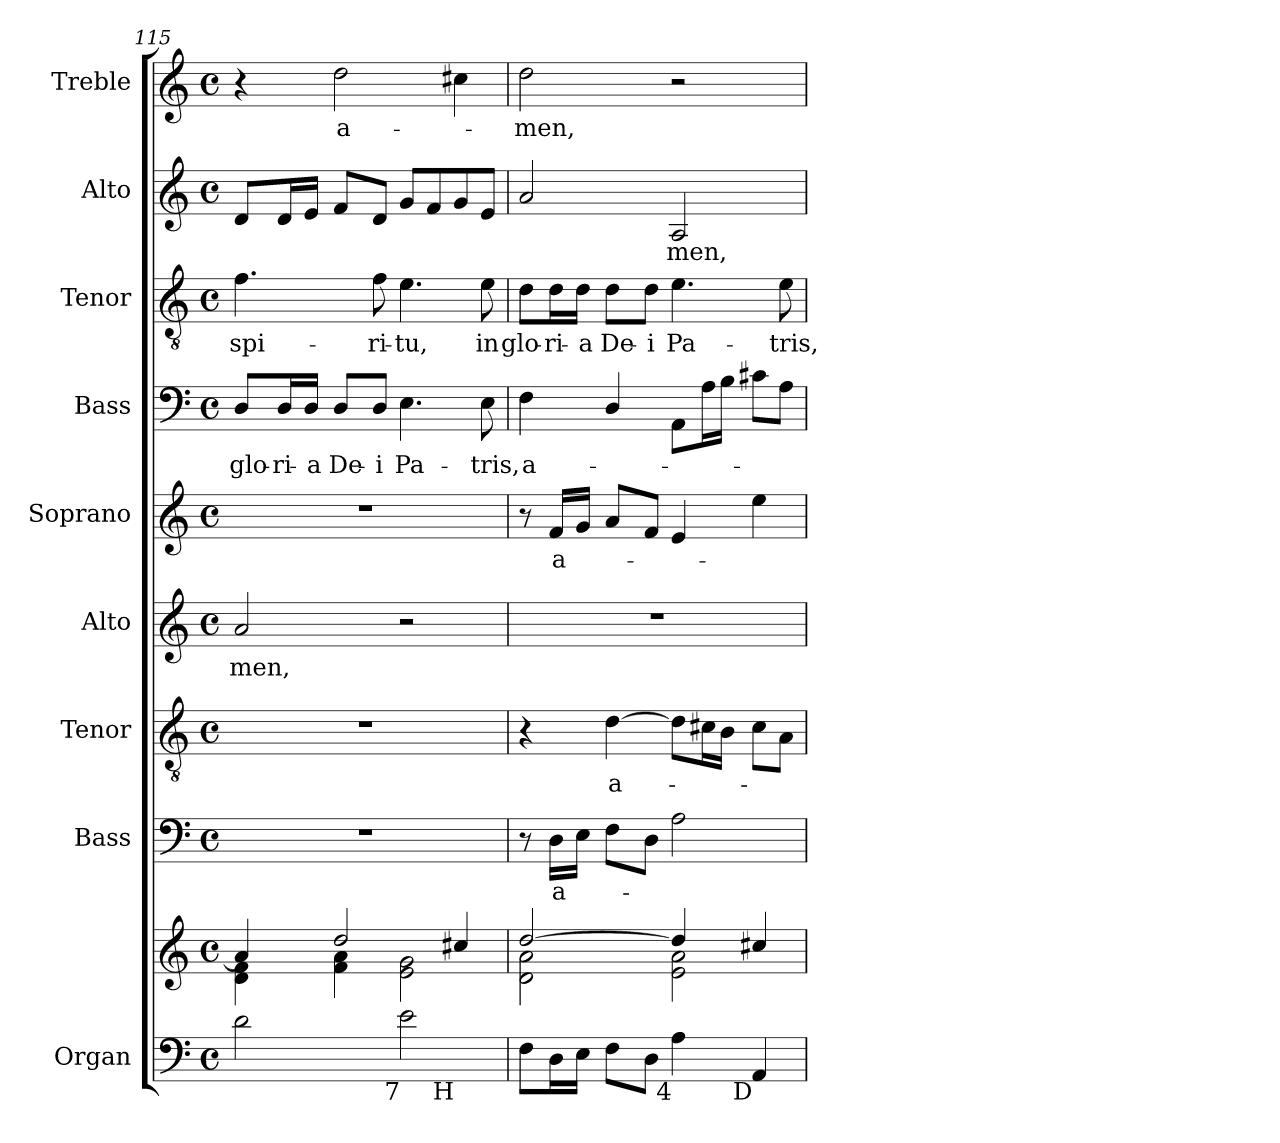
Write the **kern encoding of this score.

**kern	**kern	**kern	**text	**kern	**text	**kern	**text	**kern	**text	**kern	**text	**kern	**text	**kern	**text	**kern	**text
*part9	*part9	*part8	*part8	*part7	*part7	*part6	*part6	*part5	*part5	*part4	*part4	*part3	*part3	*part2	*part2	*part1	*part1
*staff10	*staff9	*staff8	*staff8	*staff7	*staff7	*staff6	*staff6	*staff5	*staff5	*staff4	*staff4	*staff3	*staff3	*staff2	*staff2	*staff1	*staff1
*I"Organ	*	*I"Bass	*	*I"Tenor	*	*I"Alto	*	*I"Soprano	*	*I"Bass	*	*I"Tenor	*	*I"Alto	*	*I"Treble	*
*I'Org.	*	*I'B.	*	*I'T.	*	*I'A.	*	*I'S.	*	*I'B.	*	*I'T.	*	*I'A.	*	*I'Tr.	*
*clefF4	*clefG2	*clefF4	*	*clefGv2	*	*clefG2	*	*clefG2	*	*clefF4	*	*clefGv2	*	*clefG2	*	*clefG2	*
*	*	*	*	*ITrd7c12	*	*	*	*	*	*	*	*ITrd7c12	*	*	*	*	*
*k[]	*k[]	*k[]	*	*k[]	*	*k[]	*	*k[]	*	*k[]	*	*k[]	*	*k[]	*	*k[]	*
*C:	*C:	*C:	*	*C:	*	*C:	*	*C:	*	*C:	*	*C:	*	*C:	*	*C:	*
*M4/4	*M4/4	*M4/4	*	*M4/4	*	*M4/4	*	*M4/4	*	*M4/4	*	*M4/4	*	*M4/4	*	*M4/4	*
*met(c)	*met(c)	*met(c)	*	*met(c)	*	*met(c)	*	*met(c)	*	*met(c)	*	*met(c)	*	*met(c)	*	*met(c)	*
=115	=115	=115	=115	=115	=115	=115	=115	=115	=115	=115	=115	=115	=115	=115	=115	=115	=115
*	*^	*	*	*	*	*	*	*	*	*	*	*	*	*	*	*	*
!	!	!	!	!	!	!	!	!LO:LY:b:color=#000000	!	!	!	!	!	!	!	!	!	!
!	!	!	!	!	!	!	!	!	!	!	!	!LO:LY:b:color=#000000	!	!	!	!	!	!
!	!	!	!	!	!	!	!	!	!	!	!	!	!	!LO:LY:b:color=#000000	!	!	!	!
*^	*	*	*	*	*	*	*	*	*	*	*	*	*	*	*	*	*	*
2di\	2.ryy	4ai/]	4di\ 4fi	1r	.	1r	.	2ai/	-men,	1r	.	8Di/L	glo-	4.Fi\	spi-	8di/L	.	4r	.
!	!	!	!	!	!	!	!	!	!	!	!	!	!LO:LY:b:color=#000000	!	!	!	!	!	!
.	.	.	.	.	.	.	.	.	.	.	.	16Di/L	-ri-	.	.	16di/L	.	.	.
!	!	!	!	!	!	!	!	!	!	!	!	!	!LO:LY:b:color=#000000	!	!	!	!	!	!
.	.	.	.	.	.	.	.	.	.	.	.	16Di/JJ	-a	.	.	16ei/JJ	.	.	.
!	!	!	!	!	!	!	!	!	!	!	!	!	!LO:LY:b:color=#000000	!	!	!	!	!	!
!	!	!	!	!	!	!	!	!	!	!	!	!	!	!	!	!	!	!	!LO:LY:b:color=#000000
.	.	2ddi/	4fi\ 4ai	.	.	.	.	.	.	.	.	8Di/L	De-	.	.	8fi/L	.	2ddi\	a-
!	!	!	!	!	!	!	!	!	!	!	!	!	!LO:LY:b:color=#000000	!	!	!	!	!	!
!	!	!	!	!	!	!	!	!	!	!	!	!	!	!	!LO:LY:b:color=#000000	!	!	!	!
.	.	.	.	.	.	.	.	.	.	.	.	8Di/J	-i	8Fi\	-ri-	8di/J	.	.	.
!	!	!	!	!	!	!	!	!	!	!	!	!	!LO:LY:b:color=#000000	!	!	!	!	!	!
!LO:TX:b:rj:t=7	!	!	!	!	!	!	!	!	!	!	!	!	!	!	!	!	!	!	!
!	!	!	!	!	!	!	!	!	!	!	!	!	!	!	!LO:LY:b:color=#000000	!	!	!	!
2ei\	.	.	2ei\ 2gi	.	.	.	.	2r	.	.	.	4.Ei\	Pa-	4.Ei\	-tu,	8gi/L	.	.	.
.	.	.	.	.	.	.	.	.	.	.	.	.	.	.	.	8fi/	.	.	.
!	!LO:TX:b:rj:t=H	!	!	!	!	!	!	!	!	!	!	!	!	!	!	!	!	!	!
.	4ryy	4cc#Xi/	.	.	.	.	.	.	.	.	.	.	.	.	.	8gi/	.	4cc#Xi\	.
!	!	!	!	!	!	!	!	!	!	!	!	!	!LO:LY:b:color=#000000	!	!	!	!	!	!
!	!	!	!	!	!	!	!	!	!	!	!	!	!	!	!LO:LY:b:color=#000000	!	!	!	!
.	.	.	.	.	.	.	.	.	.	.	.	8Ei\	-tris,	8Ei\	in	8ei/J	.	.	.
*v	*v	*	*	*	*	*	*	*	*	*	*	*	*	*	*	*	*	*	*
=116	=116	=116	=116	=116	=116	=116	=116	=116	=116	=116	=116	=116	=116	=116	=116	=116	=116	=116
*^	*	*	*	*	*	*	*	*	*	*	*	*	*	*	*	*	*	*
!	!	!	!	!	!	!	!	!	!	!	!	!	!LO:LY:b:color=#000000	!	!	!	!	!	!
*v	*v	*	*	*	*	*	*	*	*	*	*	*	*	*	*	*	*	*	*
*^	*	*	*	*	*	*	*	*	*	*	*	*	*	*	*	*	*	*
!	!	!	!	!	!	!	!	!	!	!	!	!	!	!	!LO:LY:b:color=#000000	!	!	!	!
*v	*v	*	*	*	*	*	*	*	*	*	*	*	*	*	*	*	*	*	*
*^	*	*	*	*	*	*	*	*	*	*	*	*	*	*	*	*	*	*
!	!	!	!	!	!	!	!	!	!	!	!	!	!	!	!	!	!	!	!LO:LY:b:color=#000000
*v	*v	*	*	*	*	*	*	*	*	*	*	*	*	*	*	*	*	*	*
8Fi\L	[2ddi/	2di\ 2ai	8r	.	4r	.	1r	.	8r	.	4Fi\	a-	8Di\L	glo-	2ai/	.	2ddi\	-men,
!	!	!	!	!LO:LY:b:color=#000000	!	!	!	!	!	!	!	!	!	!	!	!	!	!
!	!	!	!	!	!	!	!	!	!	!LO:LY:b:color=#000000	!	!	!	!	!	!	!	!
!	!	!	!	!	!	!	!	!	!	!	!	!	!	!LO:LY:b:color=#000000	!	!	!	!
16Di\L	.	.	16Di\LL	a-	.	.	.	.	16fi/LL	a-	.	.	16Di\L	-ri-	.	.	.	.
!	!	!	!	!	!	!	!	!	!	!	!	!	!	!LO:LY:b:color=#000000	!	!	!	!
16Ei\JJ	.	.	16Ei\JJ	.	.	.	.	.	16gi/JJ	.	.	.	16Di\JJ	-a	.	.	.	.
!	!	!	!	!	!	!LO:LY:b:color=#000000	!	!	!	!	!	!	!	!	!	!	!	!
!	!	!	!	!	!	!	!	!	!	!	!	!	!	!LO:LY:b:color=#000000	!	!	!	!
8Fi\L	.	.	8Fi\L	.	[4Di\	a-	.	.	8ai/L	.	4Di/	.	8Di\L	De-	.	.	.	.
!	!	!	!	!	!	!	!	!	!	!	!	!	!	!LO:LY:b:color=#000000	!	!	!	!
8Di\J	.	.	8Di\J	.	.	.	.	.	8fi/J	.	.	.	8Di\J	-i	.	.	.	.
!	!	!	!	!	!	!	!	!	!	!	!	!	!	!LO:LY:b:color=#000000	!	!	!	!
!LO:TX:b:rj:t=4	!	!	!	!	!	!	!	!	!	!	!	!	!	!	!	!	!	!
!	!	!	!	!	!	!	!	!	!	!	!	!	!	!	!	!LO:LY:b:color=#000000	!	!
4Ai\	4ddi/]	2ei\ 2ai	2Ai\	.	8Di\L]	.	.	.	4ei/	.	8AAi\L	.	4.Ei\	Pa-	2Ai/	-men,	2r	.
.	.	.	.	.	16C#Xi\L	.	.	.	.	.	16Ai\L	.	.	.	.	.	.	.
.	.	.	.	.	16BBi\JJ	.	.	.	.	.	16Bi\JJ	.	.	.	.	.	.	.
!LO:TX:b:rj:t=D	!	!	!	!	!	!	!	!	!	!	!	!	!	!	!	!	!	!
4AAi/	4cc#Xi/	.	.	.	8C#i\L	.	.	.	4eei\	.	8c#Xi\L	.	.	.	.	.	.	.
!	!	!	!	!	!	!	!	!	!	!	!	!	!	!LO:LY:b:color=#000000	!	!	!	!
.	.	.	.	.	8AAi\J	.	.	.	.	.	8Ai\J	.	8Ei\	-tris,	.	.	.	.
*	*v	*v	*	*	*	*	*	*	*	*	*	*	*	*	*	*	*	*
=	=	=	=	=	=	=	=	=	=	=	=	=	=	=	=	=	=
*-	*-	*-	*-	*-	*-	*-	*-	*-	*-	*-	*-	*-	*-	*-	*-	*-	*-
